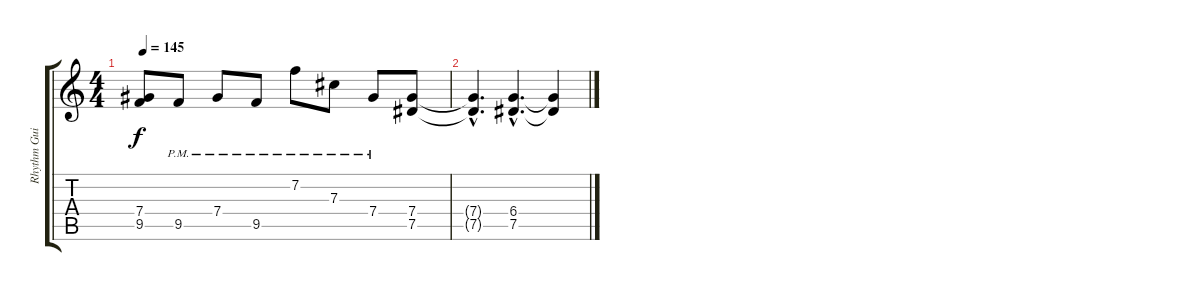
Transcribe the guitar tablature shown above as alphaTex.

\track ("Rhythm Guitar" "Rhythm Gui") {instrument distortionguitar}
\staff {score tabs}
\tuning (Eb4 Bb3 Gb3 Db3 Ab2 Eb2) {hide}
\ts (4 4)
\tempo 145
\clef g2
\ks c
(7.4{t} 9.5{t}).8{dy f volume 1} 9.5{pm}.8 7.4{pm}.8 9.5{pm}.8 7.2{pm}.8 7.3{pm}.8 7.4{pm}.8 (7.4 7.5).8 |
(7.4{hac t} 7.5{hac t}).4{d} (6.4{hac} 7.5{hac}).4{d} (6.4{t} 7.5{t}).4
